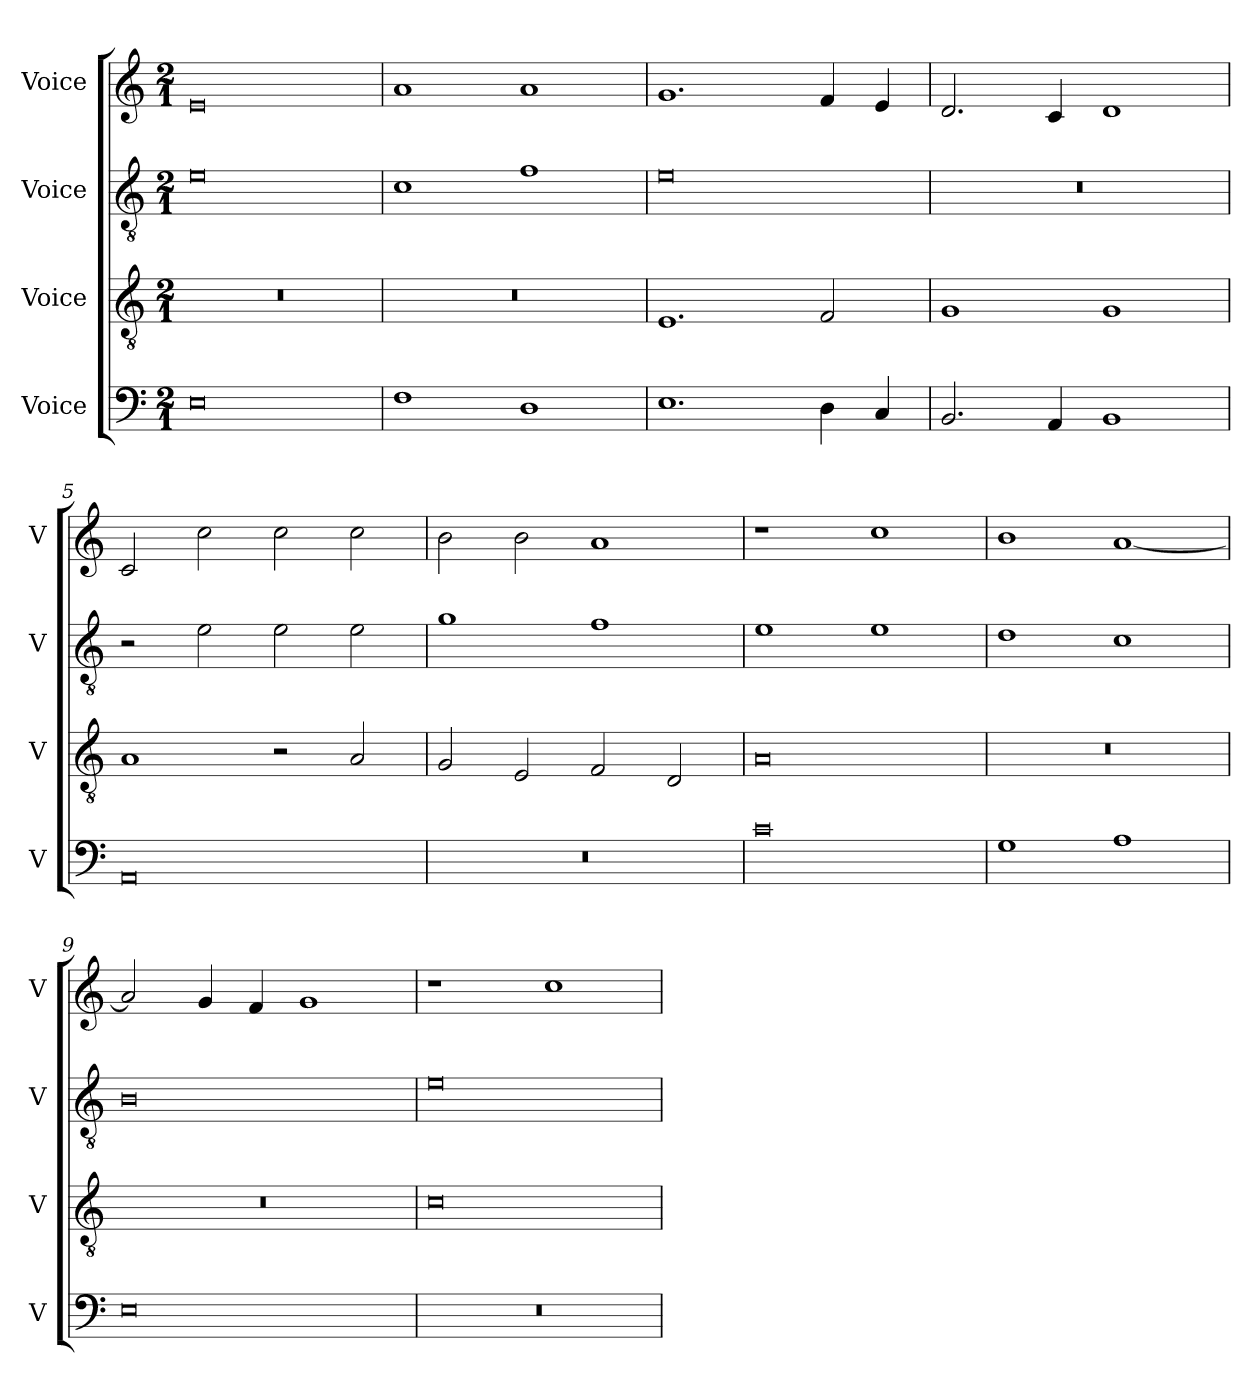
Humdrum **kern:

**kern	**kern	**kern	**kern
*part4	*part3	*part2	*part1
*staff4	*staff3	*staff2	*staff1
*I"Voice	*I"Voice	*I"Voice	*I"Voice
*I'V	*I'V	*I'V	*I'V
*clefF4	*clefGv2	*clefGv2	*clefG2
*k[]	*k[]	*k[]	*k[]
*M2/1	*M2/1	*M2/1	*M2/1
=1	=1	=1	=1
0E	0r	0e	0e
=2	=2	=2	=2
1F	0r	1c	1a
1D	.	1f	1a
=3	=3	=3	=3
1.E	1.E	0e	1.g
4D\	2F/	.	4f/
4C/	.	.	4e/
=4	=4	=4	=4
2.BB/	1G	0r	2.d/
4AA/	.	.	4c/
1BB	1G	.	1d
!!LO:LB:g=z
=5	=5	=5	=5
0AA	1A	2r	2c/
.	.	2e\	2cc\
.	2r	2e\	2cc\
.	2A/	2e\	2cc\
=6	=6	=6	=6
0r	2G/	1g	2b\
.	2E/	.	2b\
.	2F/	1f	1a
.	2D/	.	.
=7	=7	=7	=7
0c	0A	1e	1r
.	.	1e	1cc
=8	=8	=8	=8
1G	0r	1d	1b
1A	.	1c	[1a
!!LO:LB:g=z
=9	=9	=9	=9
0E	0r	0B	2a/]
.	.	.	4g/
.	.	.	4f/
.	.	.	1g
=10	=10	=10	=10
0r	0c	0e	1r
.	.	.	1cc
=	=	=	=
*-	*-	*-	*-
